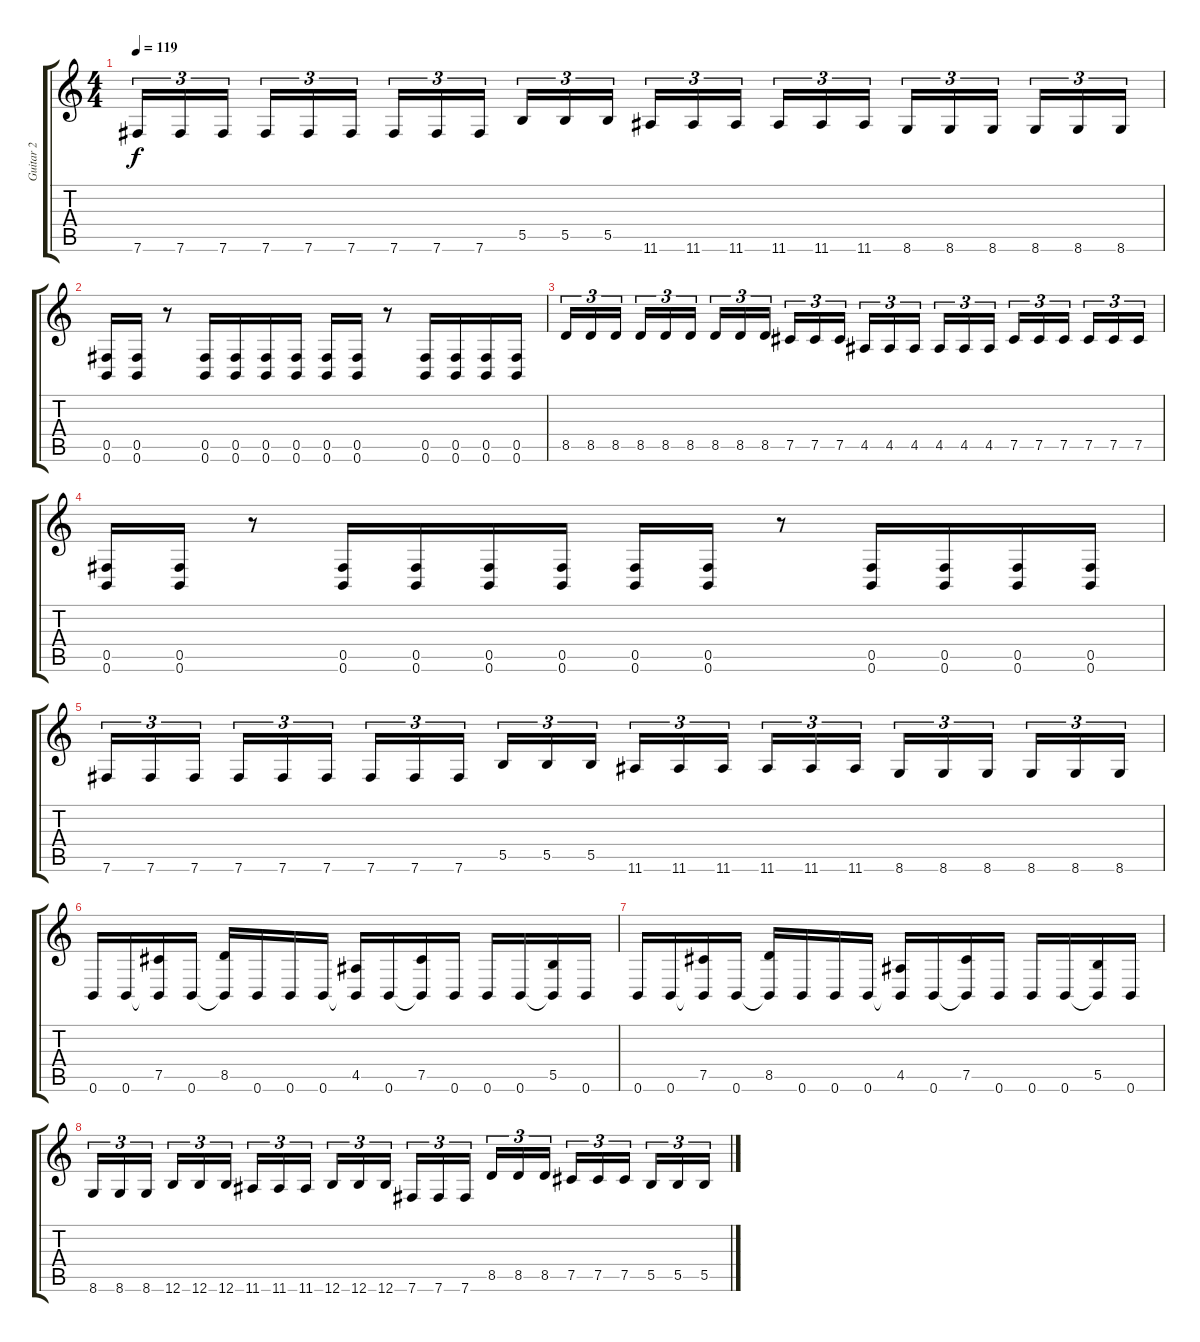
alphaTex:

\track ("Guitar 2" "Guitar 2") {instrument distortionguitar}
\staff {score tabs}
\tuning (B3 Gb3 E3 B2 Gb2 B1) {hide}
\ts (4 4)
\tempo 119
\clef g2
\ks c
7.6.16{tu (3 2) dy f} 7.6.16{tu (3 2)} 7.6.16{tu (3 2)} 7.6.16{tu (3 2)} 7.6.16{tu (3 2)} 7.6.16{tu (3 2)} 7.6.16{tu (3 2)} 7.6.16{tu (3 2)} 7.6.16{tu (3 2)} 5.5.16{tu (3 2)} 5.5.16{tu (3 2)} 5.5.16{tu (3 2)} 11.6.16{tu (3 2)} 11.6.16{tu (3 2)} 11.6.16{tu (3 2)} 11.6.16{tu (3 2)} 11.6.16{tu (3 2)} 11.6.16{tu (3 2)} 8.6.16{tu (3 2)} 8.6.16{tu (3 2)} 8.6.16{tu (3 2)} 8.6.16{tu (3 2)} 8.6.16{tu (3 2)} 8.6.16{tu (3 2)} |
(0.5 0.6).16 (0.5 0.6).16 r.8 (0.5 0.6).16 (0.5 0.6).16 (0.5 0.6).16 (0.5 0.6).16 (0.5 0.6).16 (0.5 0.6).16 r.8 (0.5 0.6).16 (0.5 0.6).16 (0.5 0.6).16 (0.5 0.6).16 |
8.5.16{tu (3 2)} 8.5.16{tu (3 2)} 8.5.16{tu (3 2)} 8.5.16{tu (3 2)} 8.5.16{tu (3 2)} 8.5.16{tu (3 2)} 8.5.16{tu (3 2)} 8.5.16{tu (3 2)} 8.5.16{tu (3 2)} 7.5.16{tu (3 2)} 7.5.16{tu (3 2)} 7.5.16{tu (3 2)} 4.5.16{tu (3 2)} 4.5.16{tu (3 2)} 4.5.16{tu (3 2)} 4.5.16{tu (3 2)} 4.5.16{tu (3 2)} 4.5.16{tu (3 2)} 7.5.16{tu (3 2)} 7.5.16{tu (3 2)} 7.5.16{tu (3 2)} 7.5.16{tu (3 2)} 7.5.16{tu (3 2)} 7.5.16{tu (3 2)} |
(0.5 0.6).16 (0.5 0.6).16 r.8 (0.5 0.6).16 (0.5 0.6).16 (0.5 0.6).16 (0.5 0.6).16 (0.5 0.6).16 (0.5 0.6).16 r.8 (0.5 0.6).16 (0.5 0.6).16 (0.5 0.6).16 (0.5 0.6).16 |
7.6.16{tu (3 2)} 7.6.16{tu (3 2)} 7.6.16{tu (3 2)} 7.6.16{tu (3 2)} 7.6.16{tu (3 2)} 7.6.16{tu (3 2)} 7.6.16{tu (3 2)} 7.6.16{tu (3 2)} 7.6.16{tu (3 2)} 5.5.16{tu (3 2)} 5.5.16{tu (3 2)} 5.5.16{tu (3 2)} 11.6.16{tu (3 2)} 11.6.16{tu (3 2)} 11.6.16{tu (3 2)} 11.6.16{tu (3 2)} 11.6.16{tu (3 2)} 11.6.16{tu (3 2)} 8.6.16{tu (3 2)} 8.6.16{tu (3 2)} 8.6.16{tu (3 2)} 8.6.16{tu (3 2)} 8.6.16{tu (3 2)} 8.6.16{tu (3 2)} |
0.6.16 0.6.16 (7.5 0.6{t}).16 0.6.16 (8.5 0.6{t}).16 0.6.16 0.6.16 0.6.16 (4.5 0.6{t}).16 0.6.16 (7.5 0.6{t}).16 0.6.16 0.6.16 0.6.16 (5.5 0.6{t}).16 0.6.16 |
0.6.16 0.6.16 (7.5 0.6{t}).16 0.6.16 (8.5 0.6{t}).16 0.6.16 0.6.16 0.6.16 (4.5 0.6{t}).16 0.6.16 (7.5 0.6{t}).16 0.6.16 0.6.16 0.6.16 (5.5 0.6{t}).16 0.6.16 |
8.6.16{tu (3 2)} 8.6.16{tu (3 2)} 8.6.16{tu (3 2)} 12.6.16{tu (3 2)} 12.6.16{tu (3 2)} 12.6.16{tu (3 2)} 11.6.16{tu (3 2)} 11.6.16{tu (3 2)} 11.6.16{tu (3 2)} 12.6.16{tu (3 2)} 12.6.16{tu (3 2)} 12.6.16{tu (3 2)} 7.6.16{tu (3 2)} 7.6.16{tu (3 2)} 7.6.16{tu (3 2)} 8.5.16{tu (3 2)} 8.5.16{tu (3 2)} 8.5.16{tu (3 2)} 7.5.16{tu (3 2)} 7.5.16{tu (3 2)} 7.5.16{tu (3 2)} 5.5.16{tu (3 2)} 5.5.16{tu (3 2)} 5.5.16{tu (3 2)}
